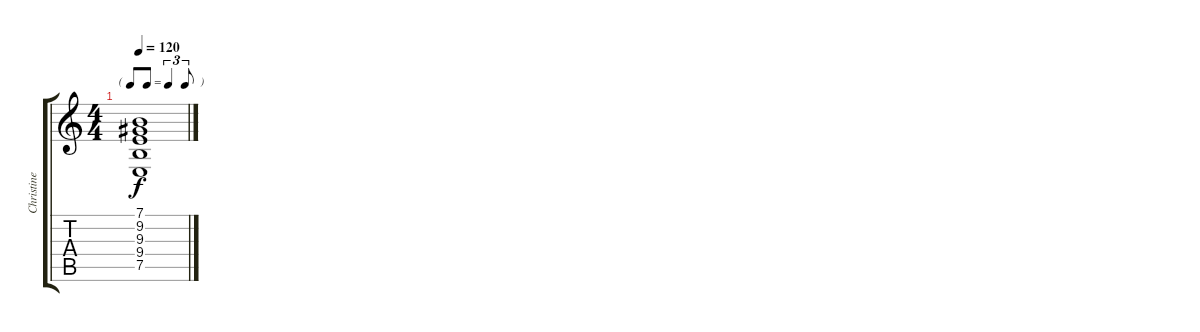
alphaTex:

\track ("Christine McVie - Vox Continental" "Christine ") {instrument drawbarorgan}
\staff {score tabs}
\tuning (E4 B3 G3 D3 A2 E2) {hide}
\ts (4 4)
\tf triplet8th
\tempo 120
\clef g2
\ks c
(7.1 9.2 9.3 9.4 7.5).1{dy f}
